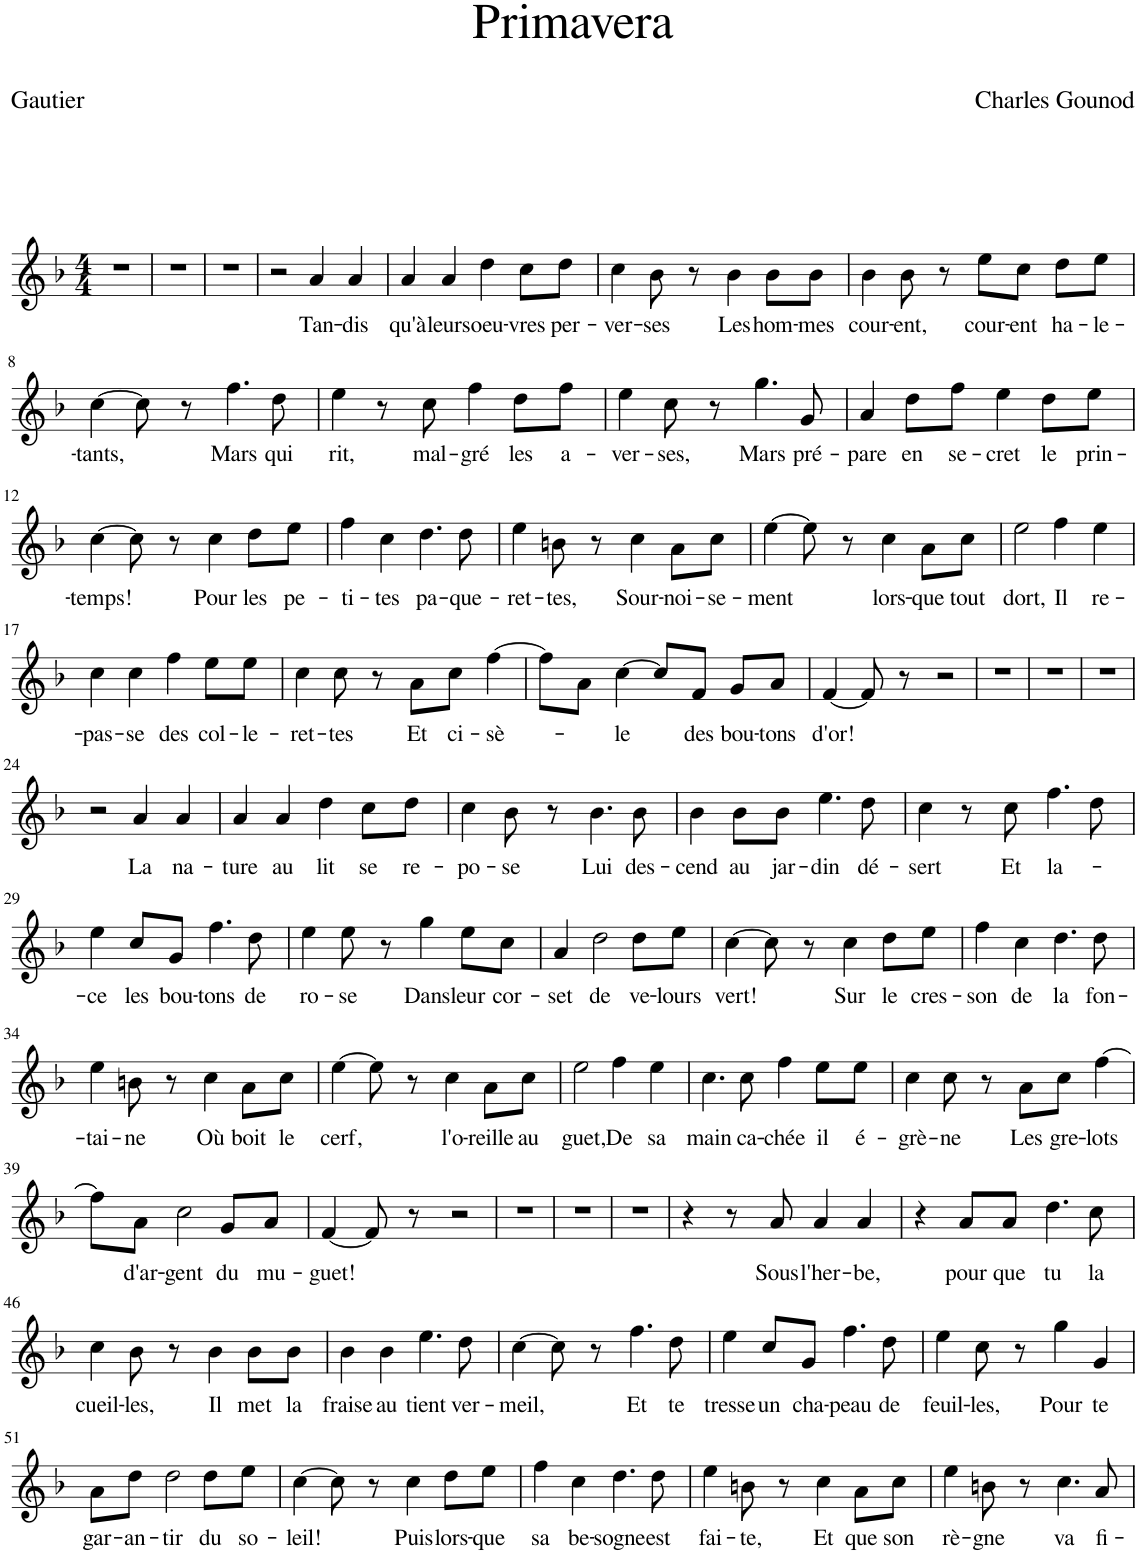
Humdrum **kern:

**kern	**text
*part1	*part1
*staff1	*staff1
*I"Piano	*
*I'Pno	*
*clefG2	*
*k[b-]	*
*M4/4	*
=1	=1
1r	.
=2	=2
1r	.
=3	=3
1r	.
=4	=4
2r	.
!	!LO:LY:b
4a/	Tan-
!	!LO:LY:b
4a/	-dis
=5	=5
!	!LO:LY:b
4a/	qu'à
!	!LO:LY:b
4a/	leurs
!	!LO:LY:b
4dd\	oeu-
!	!LO:LY:b
8cc\L	-vres
!	!LO:LY:b
8dd\J	per-
=6	=6
!	!LO:LY:b
4cc\	-ver-
!	!LO:LY:b
8b-\	-ses
8r	.
!	!LO:LY:b
4b-\	Les
!	!LO:LY:b
8b-\L	hom-
!	!LO:LY:b
8b-\J	-mes
=7	=7
!	!LO:LY:b
4b-\	cour-
!	!LO:LY:b
8b-\	-ent,
8r	.
!	!LO:LY:b
8ee\L	cour-
!	!LO:LY:b
8cc\J	-ent
!	!LO:LY:b
8dd\L	ha-
!	!LO:LY:b
8ee\J	-le-
!!LO:LB:g=z
=8	=8
!	!LO:LY:b
[4cc\	-tants,
8cc\]	.
8r	.
!	!LO:LY:b
4.ff\	Mars
!	!LO:LY:b
8dd\	qui
=9	=9
!	!LO:LY:b
4ee\	rit,
8r	.
!	!LO:LY:b
8cc\	mal-
!	!LO:LY:b
4ff\	-gré
!	!LO:LY:b
8dd\L	les
!	!LO:LY:b
8ff\J	a-
=10	=10
!	!LO:LY:b
4ee\	-ver-
!	!LO:LY:b
8cc\	-ses,
8r	.
!	!LO:LY:b
4.gg\	Mars
!	!LO:LY:b
8g/	pré-
=11	=11
!	!LO:LY:b
4a/	-pare
!	!LO:LY:b
8dd\L	en
!	!LO:LY:b
8ff\J	se-
!	!LO:LY:b
4ee\	-cret
!	!LO:LY:b
8dd\L	le
!	!LO:LY:b
8ee\J	prin-
!!LO:LB:g=z
=12	=12
!	!LO:LY:b
[4cc\	-temps!
8cc\]	.
8r	.
!	!LO:LY:b
4cc\	Pour
!	!LO:LY:b
8dd\L	les
!	!LO:LY:b
8ee\J	pe-
=13	=13
!	!LO:LY:b
4ff\	-ti-
!	!LO:LY:b
4cc\	-tes
!	!LO:LY:b
4.dd\	pa-
!	!LO:LY:b
8dd\	-que-
=14	=14
!	!LO:LY:b
4ee\	-ret-
!	!LO:LY:b
8bn\	-tes,
8r	.
!	!LO:LY:b
4cc\	Sour-
!	!LO:LY:b
8a\L	-noi-
!	!LO:LY:b
8cc\J	-se-
=15	=15
!	!LO:LY:b
[4ee\	-ment
8ee\]	.
8r	.
!	!LO:LY:b
4cc\	lors-
!	!LO:LY:b
8a\L	-que
!	!LO:LY:b
8cc\J	tout
=16	=16
!	!LO:LY:b
2ee\	dort,
!	!LO:LY:b
4ff\	Il
!	!LO:LY:b
4ee\	re-
!!LO:LB:g=z
=17	=17
!	!LO:LY:b
4cc\	-pas-
!	!LO:LY:b
4cc\	-se
!	!LO:LY:b
4ff\	des
!	!LO:LY:b
8ee\L	col-
!	!LO:LY:b
8ee\J	-le-
=18	=18
!	!LO:LY:b
4cc\	-ret-
!	!LO:LY:b
8cc\	-tes
8r	.
!	!LO:LY:b
8a\L	Et
!	!LO:LY:b
8cc\J	ci-
!	!LO:LY:b
[4ff\	-sè-
=19	=19
8ff\L]	.
8a\J	.
!	!LO:LY:b
[4cc\	le
8cc/L]	.
!	!LO:LY:b
8f/J	des
!	!LO:LY:b
8g/L	bou-
!	!LO:LY:b
8a/J	-tons
=20	=20
!	!LO:LY:b
[4f/	d'or!
8f/]	.
8r	.
2r	.
=21	=21
1r	.
=22	=22
1r	.
=23	=23
1r	.
!!LO:LB:g=z
=24	=24
2r	.
!	!LO:LY:b
4a/	La
!	!LO:LY:b
4a/	na-
=25	=25
!	!LO:LY:b
4a/	-ture
!	!LO:LY:b
4a/	au
!	!LO:LY:b
4dd\	lit
!	!LO:LY:b
8cc\L	se
!	!LO:LY:b
8dd\J	re-
=26	=26
!	!LO:LY:b
4cc\	-po-
!	!LO:LY:b
8b-\	-se
8r	.
!	!LO:LY:b
4.b-\	Lui
!	!LO:LY:b
8b-\	des-
=27	=27
!	!LO:LY:b
4b-\	-cend
!	!LO:LY:b
8b-\L	au
!	!LO:LY:b
8b-\J	jar-
!	!LO:LY:b
4.ee\	-din
!	!LO:LY:b
8dd\	dé-
=28	=28
!	!LO:LY:b
4cc\	-sert
8r	.
!	!LO:LY:b
8cc\	Et
!	!LO:LY:b
4.ff\	la-
8dd\	.
!!LO:LB:g=z
=29	=29
!	!LO:LY:b
4ee\	-ce
!	!LO:LY:b
8cc/L	les
!	!LO:LY:b
8g/J	bou-
!	!LO:LY:b
4.ff\	-tons
!	!LO:LY:b
8dd\	de
=30	=30
!	!LO:LY:b
4ee\	ro-
!	!LO:LY:b
8ee\	-se
8r	.
!	!LO:LY:b
4gg\	Dans
!	!LO:LY:b
8ee\L	leur
!	!LO:LY:b
8cc\J	cor-
=31	=31
!	!LO:LY:b
4a/	-set
!	!LO:LY:b
2dd\	de
!	!LO:LY:b
8dd\L	ve-
!	!LO:LY:b
8ee\J	-lours
=32	=32
!	!LO:LY:b
[4cc\	vert!
8cc\]	.
8r	.
!	!LO:LY:b
4cc\	Sur
!	!LO:LY:b
8dd\L	le
!	!LO:LY:b
8ee\J	cres-
=33	=33
!	!LO:LY:b
4ff\	-son
!	!LO:LY:b
4cc\	de
!	!LO:LY:b
4.dd\	la
!	!LO:LY:b
8dd\	fon-
!!LO:LB:g=z
=34	=34
!	!LO:LY:b
4ee\	-tai-
!	!LO:LY:b
8bn\	-ne
8r	.
!	!LO:LY:b
4cc\	Où
!	!LO:LY:b
8a\L	boit
!	!LO:LY:b
8cc\J	le
=35	=35
!	!LO:LY:b
[4ee\	cerf,
8ee\]	.
8r	.
!	!LO:LY:b
4cc\	l'o-
!	!LO:LY:b
8a\L	-reille
!	!LO:LY:b
8cc\J	au
=36	=36
!	!LO:LY:b
2ee\	guet,
!	!LO:LY:b
4ff\	De
!	!LO:LY:b
4ee\	sa
=37	=37
!	!LO:LY:b
4.cc\	main
!	!LO:LY:b
8cc\	ca-
!	!LO:LY:b
4ff\	-chée
!	!LO:LY:b
8ee\L	il
!	!LO:LY:b
8ee\J	é-
=38	=38
!	!LO:LY:b
4cc\	-grè-
!	!LO:LY:b
8cc\	-ne
8r	.
!	!LO:LY:b
8a\L	Les
!	!LO:LY:b
8cc\J	gre-
!	!LO:LY:b
[4ff\	-lots
!!LO:LB:g=z
=39	=39
8ff\L]	.
!	!LO:LY:b
8a\J	d'ar-
!	!LO:LY:b
2cc\	-gent
!	!LO:LY:b
8g/L	du
!	!LO:LY:b
8a/J	mu-
=40	=40
!	!LO:LY:b
[4f/	-guet!
8f/]	.
8r	.
2r	.
=41	=41
1r	.
=42	=42
1r	.
=43	=43
1r	.
=44	=44
4r	.
8r	.
!	!LO:LY:b
8a/	Sous
!	!LO:LY:b
4a/	l'her-
!	!LO:LY:b
4a/	-be,
=45	=45
4r	.
!	!LO:LY:b
8a/L	pour
!	!LO:LY:b
8a/J	que
!	!LO:LY:b
4.dd\	tu
!	!LO:LY:b
8cc\	la
!!LO:LB:g=z
=46	=46
!	!LO:LY:b
4cc\	cueil-
!	!LO:LY:b
8b-\	-les,
8r	.
!	!LO:LY:b
4b-\	Il
!	!LO:LY:b
8b-\L	met
!	!LO:LY:b
8b-\J	la
=47	=47
!	!LO:LY:b
4b-\	fraise
!	!LO:LY:b
4b-\	au
!	!LO:LY:b
4.ee\	tient
!	!LO:LY:b
8dd\	ver-
=48	=48
!	!LO:LY:b
[4cc\	-meil,
8cc\]	.
8r	.
!	!LO:LY:b
4.ff\	Et
!	!LO:LY:b
8dd\	te
=49	=49
!	!LO:LY:b
4ee\	tresse
!	!LO:LY:b
8cc/L	un
!	!LO:LY:b
8g/J	cha-
!	!LO:LY:b
4.ff\	-peau
!	!LO:LY:b
8dd\	de
=50	=50
!	!LO:LY:b
4ee\	feuil-
!	!LO:LY:b
8cc\	-les,
8r	.
!	!LO:LY:b
4gg\	Pour
!	!LO:LY:b
4g/	te
!!LO:LB:g=z
=51	=51
!	!LO:LY:b
8a\L	gar-
!	!LO:LY:b
8dd\J	-an-
!	!LO:LY:b
2dd\	-tir
!	!LO:LY:b
8dd\L	du
!	!LO:LY:b
8ee\J	so-
=52	=52
!	!LO:LY:b
[4cc\	-leil!
8cc\]	.
8r	.
!	!LO:LY:b
4cc\	Puis
!	!LO:LY:b
8dd\L	lors-
!	!LO:LY:b
8ee\J	-que
=53	=53
!	!LO:LY:b
4ff\	sa
!	!LO:LY:b
4cc\	be-
!	!LO:LY:b
4.dd\	-sogne
!	!LO:LY:b
8dd\	est
=54	=54
!	!LO:LY:b
4ee\	fai-
!	!LO:LY:b
8bn\	-te,
8r	.
!	!LO:LY:b
4cc\	Et
!	!LO:LY:b
8a\L	que
!	!LO:LY:b
8cc\J	son
=55	=55
!	!LO:LY:b
4ee\	rè-
!	!LO:LY:b
8bn\	-gne
8r	.
!	!LO:LY:b
4.cc\	va
!	!LO:LY:b
8a/	fi-
=	=
*-	*-
